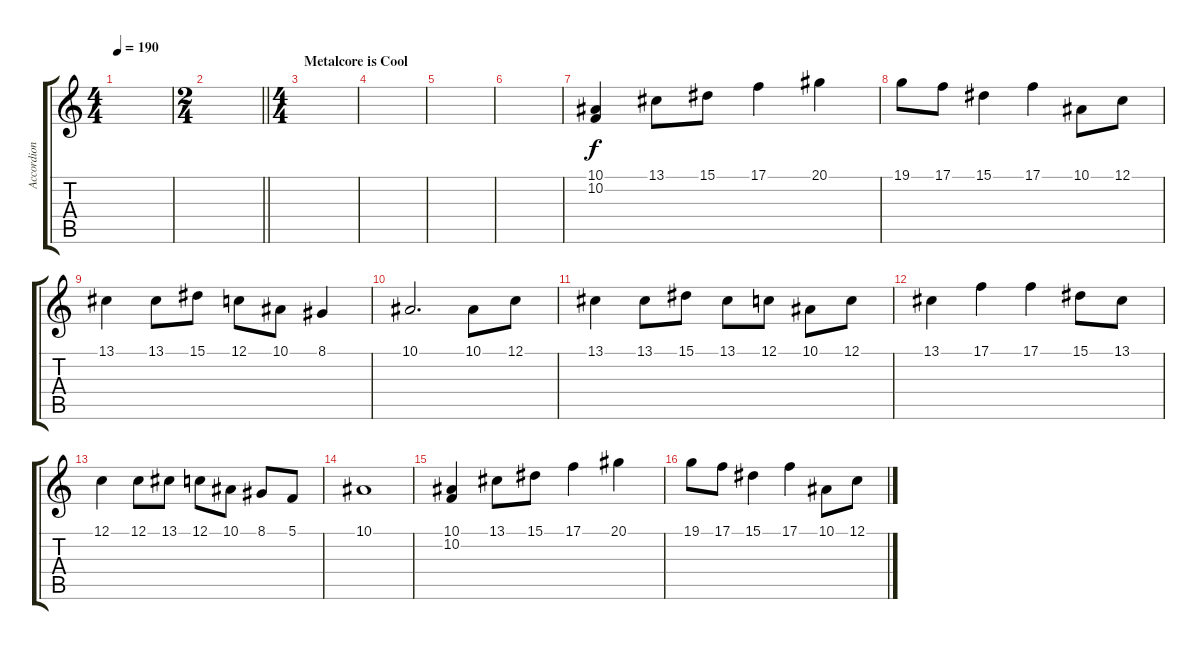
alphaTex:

\track ("Accordion" "Accordion") {instrument accordion}
\staff {score tabs}
\tuning (C4 G3 Eb3 Bb2 F2 C2) {hide}
\ts (4 4)
\tempo 190
\clef g2
\ks c
|
\ts (2 4)
\barLineRight lightlight
|
\ts (4 4)
\section ("" "Metalcore is Cool")
|
|
|
|
(10.1 10.2).4 13.1.8 15.1.8 17.1.4 20.1.4 |
19.1.8 17.1.8 15.1.4 17.1.4 10.1.8 12.1.8 |
13.1.4 13.1.8 15.1.8 12.1.8 10.1.8 8.1.4 |
10.1.2{d} 10.1.8 12.1.8 |
13.1.4 13.1.8 15.1.8 13.1.8 12.1.8 10.1.8 12.1.8 |
13.1.4 17.1.4 17.1.4 15.1.8 13.1.8 |
12.1.4 12.1.8 13.1.8 12.1.8 10.1.8 8.1.8 5.1.8 |
10.1.1 |
(10.1 10.2).4 13.1.8 15.1.8 17.1.4 20.1.4 |
19.1.8 17.1.8 15.1.4 17.1.4 10.1.8 12.1.8
